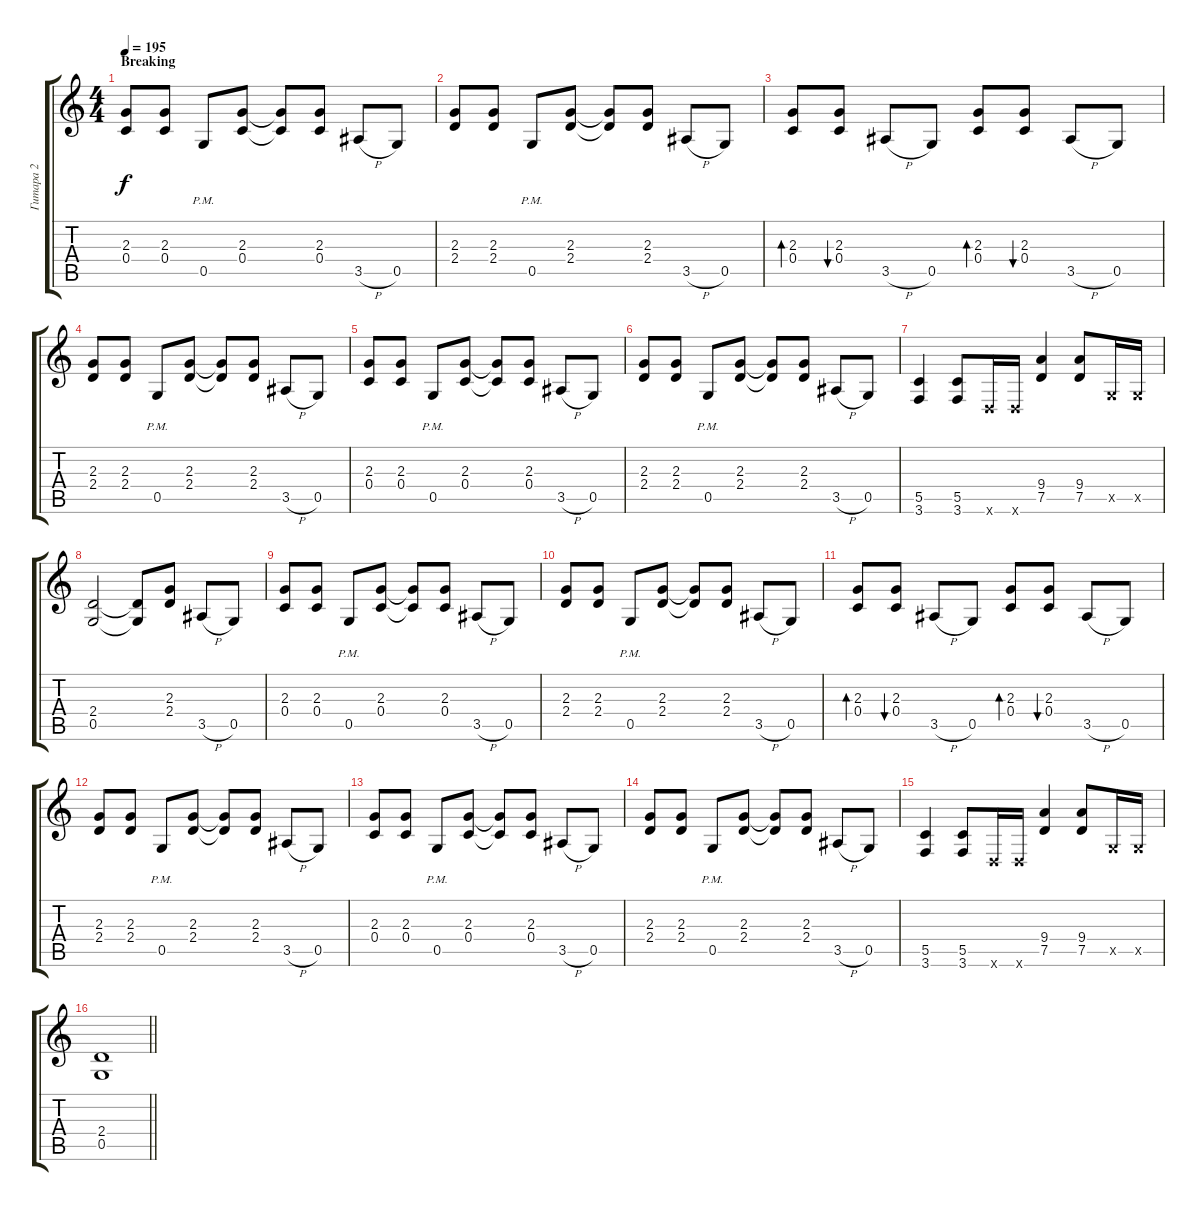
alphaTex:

\track ("Гитара 2" "Гитара 2") {instrument distortionguitar}
\staff {score tabs}
\tuning (D4 A3 F3 C3 G2 D2) {hide}
\ts (4 4)
\section ("" "Breaking")
\tempo 195
\clef g2
\ks c
(2.3 0.4).8{dy f} (2.3 0.4).8 0.5{pm}.8 (2.3 0.4).8 (2.3{t} 0.4{t}).8 (2.3 0.4).8 3.5{h}.8 0.5.8 |
(2.3 2.4).8 (2.3 2.4).8 0.5{pm}.8 (2.3 2.4).8 (2.3{t} 2.4{t}).8 (2.3 2.4).8 3.5{h}.8 0.5.8 |
(2.3 0.4).8{bd 60} (2.3 0.4).8{bu 60} 3.5{h}.8 0.5.8 (2.3 0.4).8{bd 60} (2.3 0.4).8{bu 60} 3.5{h}.8 0.5.8 |
(2.3 2.4).8 (2.3 2.4).8 0.5{pm}.8 (2.3 2.4).8 (2.3{t} 2.4{t}).8 (2.3 2.4).8 3.5{h}.8 0.5.8 |
(2.3 0.4).8 (2.3 0.4).8 0.5{pm}.8 (2.3 0.4).8 (2.3{t} 0.4{t}).8 (2.3 0.4).8 3.5{h}.8 0.5.8 |
(2.3 2.4).8 (2.3 2.4).8 0.5{pm}.8 (2.3 2.4).8 (2.3{t} 2.4{t}).8 (2.3 2.4).8 3.5{h}.8 0.5.8 |
(5.5 3.6).4 (5.5 3.6).8 0.6{x}.16 0.6{x}.16 (9.4 7.5).4 (9.4 7.5).8 0.5{x}.16 0.5{x}.16 |
(2.4 0.5).2 (2.4{t} 0.5{t}).8 (2.3 2.4).8 3.5{h}.8 0.5.8 |
(2.3 0.4).8 (2.3 0.4).8 0.5{pm}.8 (2.3 0.4).8 (2.3{t} 0.4{t}).8 (2.3 0.4).8 3.5{h}.8 0.5.8 |
(2.3 2.4).8 (2.3 2.4).8 0.5{pm}.8 (2.3 2.4).8 (2.3{t} 2.4{t}).8 (2.3 2.4).8 3.5{h}.8 0.5.8 |
(2.3 0.4).8{bd 60} (2.3 0.4).8{bu 60} 3.5{h}.8 0.5.8 (2.3 0.4).8{bd 60} (2.3 0.4).8{bu 60} 3.5{h}.8 0.5.8 |
(2.3 2.4).8 (2.3 2.4).8 0.5{pm}.8 (2.3 2.4).8 (2.3{t} 2.4{t}).8 (2.3 2.4).8 3.5{h}.8 0.5.8 |
(2.3 0.4).8 (2.3 0.4).8 0.5{pm}.8 (2.3 0.4).8 (2.3{t} 0.4{t}).8 (2.3 0.4).8 3.5{h}.8 0.5.8 |
(2.3 2.4).8 (2.3 2.4).8 0.5{pm}.8 (2.3 2.4).8 (2.3{t} 2.4{t}).8 (2.3 2.4).8 3.5{h}.8 0.5.8 |
(5.5 3.6).4 (5.5 3.6).8 0.6{x}.16 0.6{x}.16 (9.4 7.5).4 (9.4 7.5).8 0.5{x}.16 0.5{x}.16 |
\barLineRight lightlight
(2.4 0.5).1
